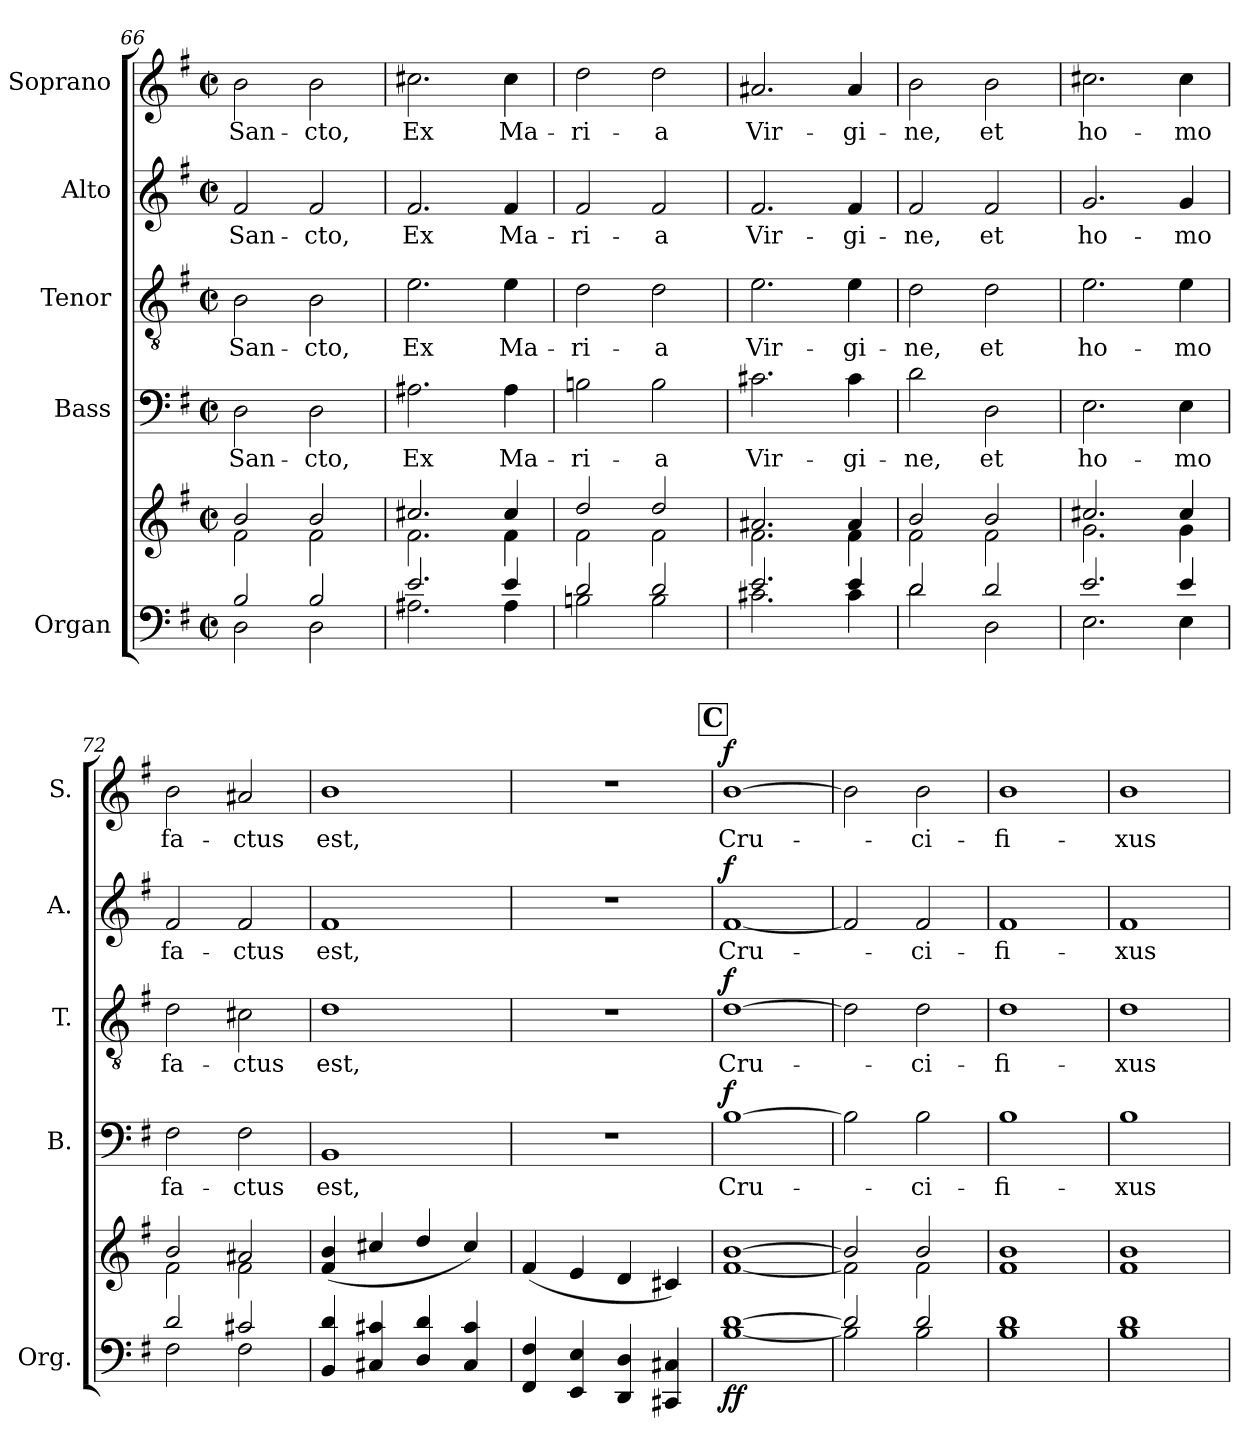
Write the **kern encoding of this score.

**kern	**kern	**dynam	**kern	**text	**dynam	**kern	**text	**dynam	**kern	**text	**dynam	**kern	**text	**dynam
*part5	*part5	*part5	*part4	*part4	*part4	*part3	*part3	*part3	*part2	*part2	*part2	*part1	*part1	*part1
*staff6	*staff5	*staff5/6	*staff4	*staff4	*staff4	*staff3	*staff3	*staff3	*staff2	*staff2	*staff2	*staff1	*staff1	*staff1
*I"Organ	*	*	*I"Bass	*	*	*I"Tenor	*	*	*I"Alto	*	*	*I"Soprano	*	*
*I'Org.	*	*	*I'B.	*	*	*I'T.	*	*	*I'A.	*	*	*I'S.	*	*
*clefF4	*clefG2	*	*clefF4	*	*	*clefGv2	*	*	*clefG2	*	*	*clefG2	*	*
*k[f#]	*k[f#]	*	*k[f#]	*	*	*k[f#]	*	*	*k[f#]	*	*	*k[f#]	*	*
*M2/2	*M2/2	*	*M2/2	*	*	*M2/2	*	*	*M2/2	*	*	*M2/2	*	*
*met(c|)	*met(c|)	*	*met(c|)	*	*	*met(c|)	*	*	*met(c|)	*	*	*met(c|)	*	*
=66	=66	=66	=66	=66	=66	=66	=66	=66	=66	=66	=66	=66	=66	=66
*^	*^	*	*	*	*	*	*	*	*	*	*	*	*	*
!	!	!	!	!	!	!LO:LY:b	!	!	!LO:LY:b	!	!	!LO:LY:b	!	!	!LO:LY:b	!
2B/	2D\	2b/	2f#\	.	2D\	San-	.	2B\	San-	.	2f#/	San-	.	2b\	San-	.
!	!	!	!	!	!	!LO:LY:b	!	!	!LO:LY:b	!	!	!LO:LY:b	!	!	!LO:LY:b	!
2B/	2D\	2b/	2f#\	.	2D\	-cto,	.	2B\	-cto,	.	2f#/	-cto,	.	2b\	-cto,	.
!!LO:LB:g=z
=67	=67	=67	=67	=67	=67	=67	=67	=67	=67	=67	=67	=67	=67	=67	=67	=67
!	!	!	!	!	!	!LO:LY:b	!	!	!LO:LY:b	!	!	!LO:LY:b	!	!	!LO:LY:b	!
2.e/	2.A#X\	2.cc#X/	2.f#\	.	2.A#X\	Ex	.	2.e\	Ex	.	2.f#/	Ex	.	2.cc#X\	Ex	.
!	!	!	!	!	!	!LO:LY:b	!	!	!LO:LY:b	!	!	!LO:LY:b	!	!	!LO:LY:b	!
4e/	4A#\	4cc#/	4f#\	.	4A#\	Ma-	.	4e\	Ma-	.	4f#/	Ma-	.	4cc#\	Ma-	.
=68	=68	=68	=68	=68	=68	=68	=68	=68	=68	=68	=68	=68	=68	=68	=68	=68
!	!	!	!	!	!	!LO:LY:b	!	!	!LO:LY:b	!	!	!LO:LY:b	!	!	!LO:LY:b	!
2d/	2Bn\	2dd/	2f#\	.	2Bn\	-ri-	.	2d\	-ri-	.	2f#/	-ri-	.	2dd\	-ri-	.
!	!	!	!	!	!	!LO:LY:b	!	!	!LO:LY:b	!	!	!LO:LY:b	!	!	!LO:LY:b	!
2d/	2B\	2dd/	2f#\	.	2B\	-a	.	2d\	-a	.	2f#/	-a	.	2dd\	-a	.
=69	=69	=69	=69	=69	=69	=69	=69	=69	=69	=69	=69	=69	=69	=69	=69	=69
!	!	!	!	!	!	!LO:LY:b	!	!	!LO:LY:b	!	!	!LO:LY:b	!	!	!LO:LY:b	!
2.e/	2.c#X\	2.a#X/	2.f#\	.	2.c#X\	Vir-	.	2.e\	Vir-	.	2.f#/	Vir-	.	2.a#X/	Vir-	.
!	!	!	!	!	!	!LO:LY:b	!	!	!LO:LY:b	!	!	!LO:LY:b	!	!	!LO:LY:b	!
4e/	4c#\	4a#/	4f#\	.	4c#\	-gi-	.	4e\	-gi-	.	4f#/	-gi-	.	4a#/	-gi-	.
=70	=70	=70	=70	=70	=70	=70	=70	=70	=70	=70	=70	=70	=70	=70	=70	=70
!	!	!	!	!	!	!LO:LY:b	!	!	!LO:LY:b	!	!	!LO:LY:b	!	!	!LO:LY:b	!
2d/	2d\	2b/	2f#\	.	2d\	-ne,	.	2d\	-ne,	.	2f#/	-ne,	.	2b\	-ne,	.
!	!	!	!	!	!	!LO:LY:b	!	!	!LO:LY:b	!	!	!LO:LY:b	!	!	!LO:LY:b	!
2d/	2D\	2b/	2f#\	.	2D\	et	.	2d\	et	.	2f#/	et	.	2b\	et	.
=71	=71	=71	=71	=71	=71	=71	=71	=71	=71	=71	=71	=71	=71	=71	=71	=71
!	!	!	!	!	!	!LO:LY:b	!	!	!LO:LY:b	!	!	!LO:LY:b	!	!	!LO:LY:b	!
2.e/	2.E\	2.cc#X/	2.g\	.	2.E\	ho-	.	2.e\	ho-	.	2.g/	ho-	.	2.cc#X\	ho-	.
!	!	!	!	!	!	!LO:LY:b	!	!	!LO:LY:b	!	!	!LO:LY:b	!	!	!LO:LY:b	!
4e/	4E\	4cc#/	4g\	.	4E\	-mo	.	4e\	-mo	.	4g/	-mo	.	4cc#\	-mo	.
=72	=72	=72	=72	=72	=72	=72	=72	=72	=72	=72	=72	=72	=72	=72	=72	=72
!	!	!	!	!	!	!LO:LY:b	!	!	!LO:LY:b	!	!	!LO:LY:b	!	!	!LO:LY:b	!
2d/	2F#\	2b/	2f#\	.	2F#\	fa-	.	2d\	fa-	.	2f#/	fa-	.	2b\	fa-	.
!	!	!	!	!	!	!LO:LY:b	!	!	!LO:LY:b	!	!	!LO:LY:b	!	!	!LO:LY:b	!
2c#X/	2F#\	2a#X/	2f#\	.	2F#\	-ctus	.	2c#X\	-ctus	.	2f#/	-ctus	.	2a#X/	-ctus	.
=73	=73	=73	=73	=73	=73	=73	=73	=73	=73	=73	=73	=73	=73	=73	=73	=73
!	!	!	!	!	!	!LO:LY:b	!	!	!LO:LY:b	!	!	!LO:LY:b	!	!	!LO:LY:b	!
*v	*v	*	*	*	*	*	*	*	*	*	*	*	*	*	*	*
*	*v	*v	*	*	*	*	*	*	*	*	*	*	*	*	*
4BB/ 4d/	(>4f#/ 4b/	.	1BB	est,	.	1d	est,	.	1f#	est,	.	1b	est,	.
4C#X/ 4c#X/	4cc#X/	.	.	.	.	.	.	.	.	.	.	.	.	.
4D/ 4d/	4dd/	.	.	.	.	.	.	.	.	.	.	.	.	.
4C#/ 4c#/	4cc#/)	.	.	.	.	.	.	.	.	.	.	.	.	.
=74	=74	=74	=74	=74	=74	=74	=74	=74	=74	=74	=74	=74	=74	=74
4FF#/ 4F#/	(<4f#/	.	1r	.	.	1r	.	.	1r	.	.	1r	.	.
4EE/ 4E/	4e/	.	.	.	.	.	.	.	.	.	.	.	.	.
4DD/ 4D/	4d/	.	.	.	.	.	.	.	.	.	.	.	.	.
4CC#X/ 4C#X/	4c#X/)	.	.	.	.	.	.	.	.	.	.	.	.	.
!!LO:PB:g=z
!!LO:REH:place=s1:a:B:t=C
=75	=75	=75	=75	=75	=75	=75	=75	=75	=75	=75	=75	=75	=75	=75
*^	*^	*	*	*	*	*	*	*	*	*	*	*	*	*
!	!	!	!	!LO:DY:b=2	!	!LO:LY:b	!	!	!LO:LY:b	!	!	!LO:LY:b	!	!	!LO:LY:b	!
!	!	!	!	!LO:DY:n=1:b	!	!	!LO:DY:b	!	!	!LO:DY:b	!	!	!LO:DY:b	!	!	!LO:DY:b
[1d	[1B	[1b	[1f#	f f	[1B	Cru-	f	[1d	Cru-	f	[1f#	Cru-	f	[1b	Cru-	f
=76	=76	=76	=76	=76	=76	=76	=76	=76	=76	=76	=76	=76	=76	=76	=76	=76
2d/]	2B\]	2b/]	2f#\]	.	2B\]	.	.	2d\]	.	.	2f#/]	.	.	2b\]	.	.
!	!	!	!	!	!	!LO:LY:b	!	!	!LO:LY:b	!	!	!LO:LY:b	!	!	!LO:LY:b	!
2d/	2B\	2b/	2f#\	.	2B\	-ci-	.	2d\	-ci-	.	2f#/	-ci-	.	2b\	-ci-	.
=77	=77	=77	=77	=77	=77	=77	=77	=77	=77	=77	=77	=77	=77	=77	=77	=77
!	!	!	!	!	!	!LO:LY:b	!	!	!LO:LY:b	!	!	!LO:LY:b	!	!	!LO:LY:b	!
1d	1B	1b	1f#	.	1B	-fi-	.	1d	-fi-	.	1f#	-fi-	.	1b	-fi-	.
=78	=78	=78	=78	=78	=78	=78	=78	=78	=78	=78	=78	=78	=78	=78	=78	=78
!	!	!	!	!	!	!LO:LY:b	!	!	!LO:LY:b	!	!	!LO:LY:b	!	!	!LO:LY:b	!
1d	1B	1b	1f#	.	1B	-xus	.	1d	-xus	.	1f#	-xus	.	1b	-xus	.
*v	*v	*	*	*	*	*	*	*	*	*	*	*	*	*	*	*
*	*v	*v	*	*	*	*	*	*	*	*	*	*	*	*	*
=	=	=	=	=	=	=	=	=	=	=	=	=	=	=
*-	*-	*-	*-	*-	*-	*-	*-	*-	*-	*-	*-	*-	*-	*-
